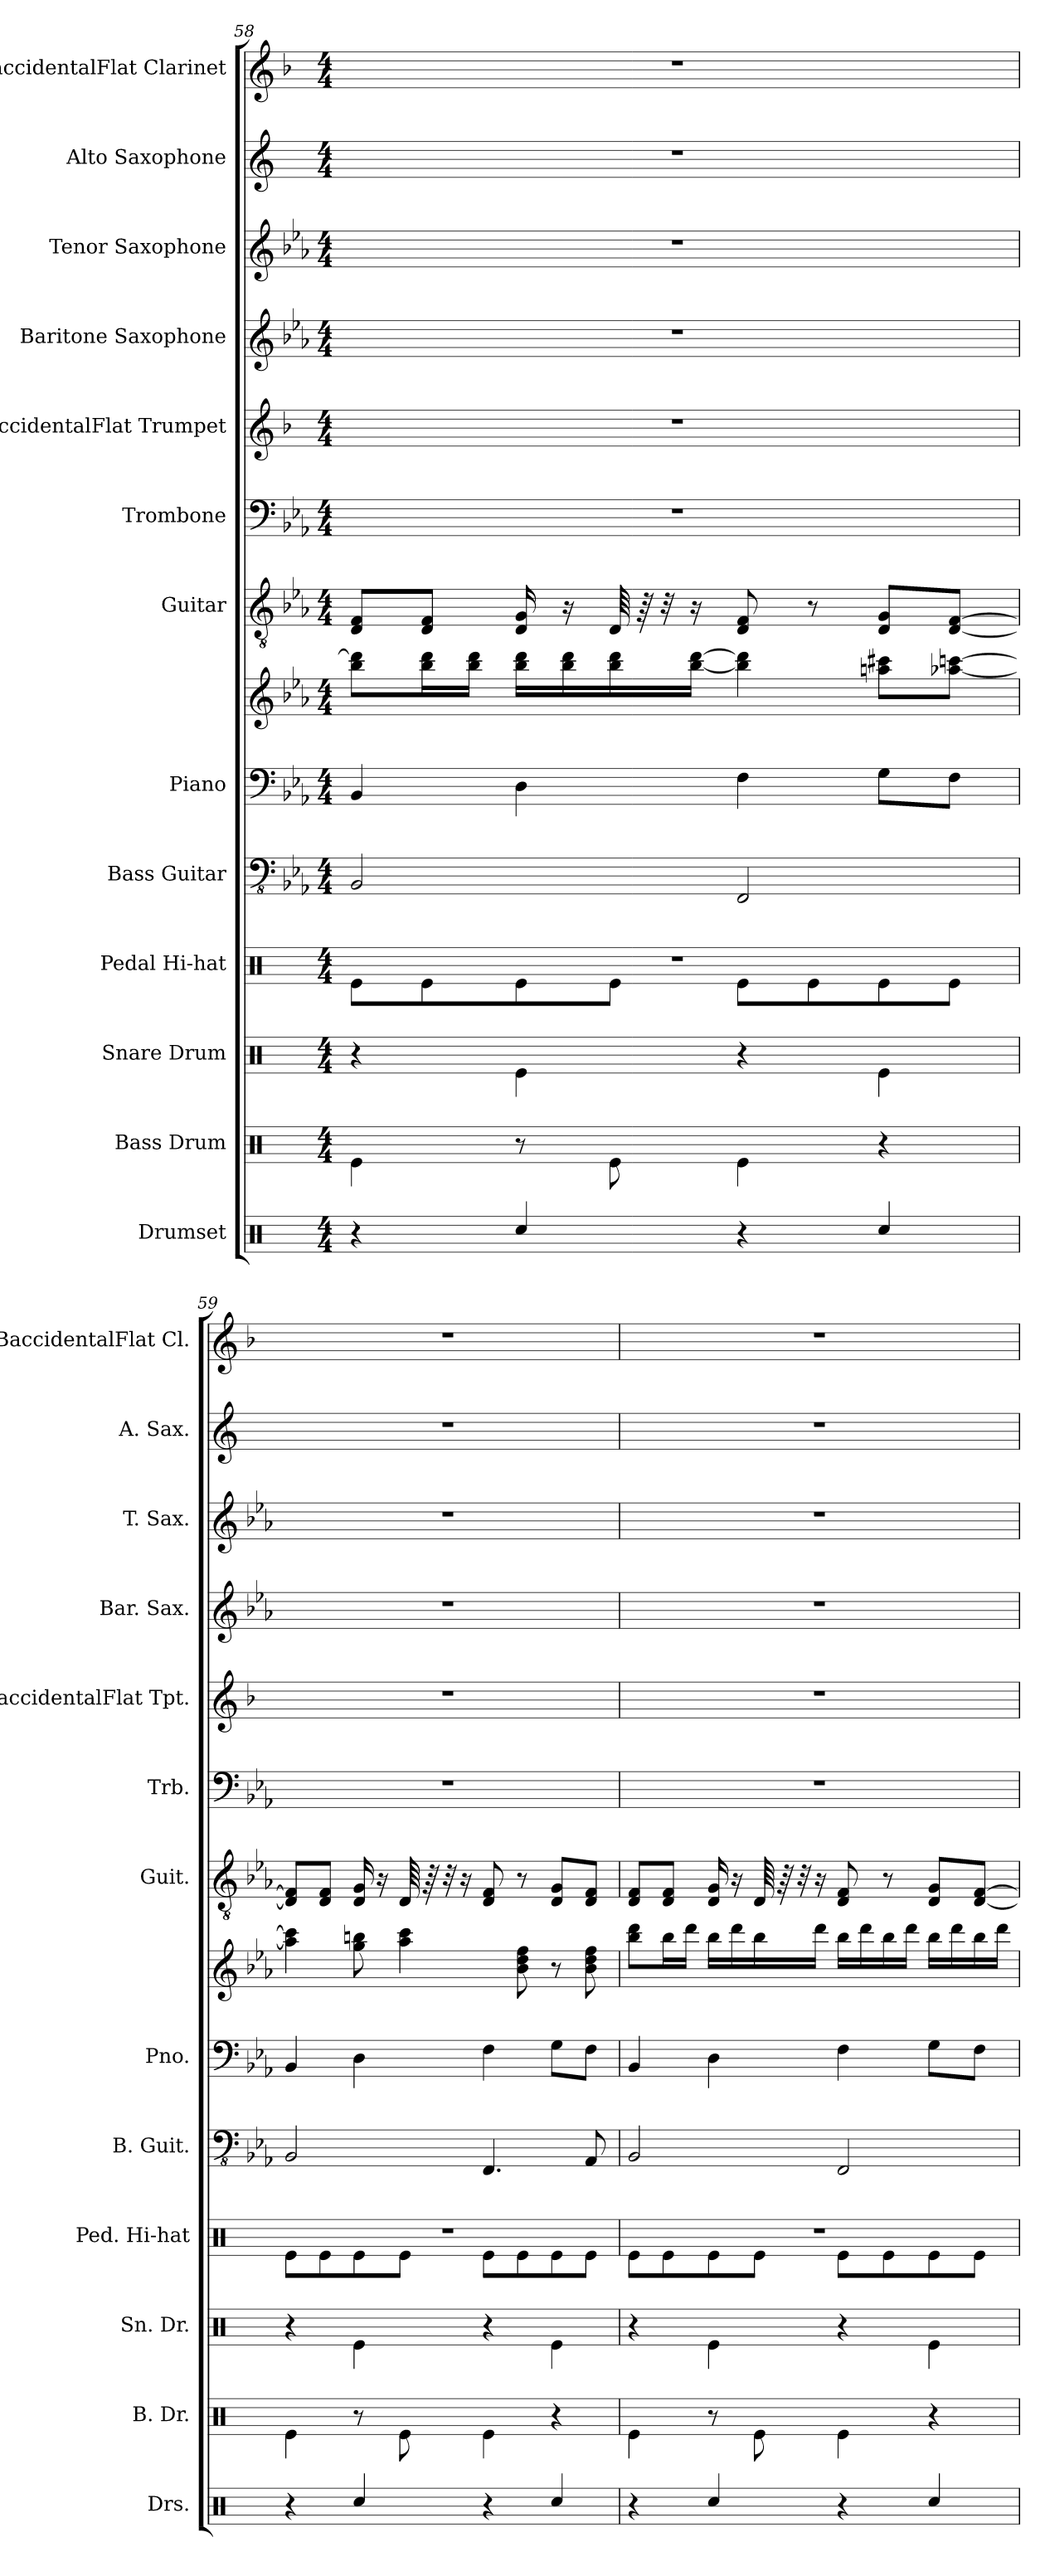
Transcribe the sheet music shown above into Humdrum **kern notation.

**kern	**kern	**kern	**kern	**kern	**kern	**kern	**kern	**kern	**kern	**kern	**kern	**kern	**kern
*part13	*part12	*part11	*part10	*part9	*part8	*part8	*part7	*part6	*part5	*part4	*part3	*part2	*part1
*staff14	*staff13	*staff12	*staff11	*staff10	*staff9	*staff8	*staff7	*staff6	*staff5	*staff4	*staff3	*staff2	*staff1
*I"Drumset	*I"Bass Drum	*I"Snare Drum	*I"Pedal Hi-hat	*I"Bass Guitar	*I"Piano	*	*I"Guitar	*I"Trombone	*I"BaccidentalFlat Trumpet	*I"Baritone Saxophone	*I"Tenor Saxophone	*I"Alto Saxophone	*I"BaccidentalFlat Clarinet
*I'Drs.	*I'B. Dr.	*I'Sn. Dr.	*I'Ped. Hi-hat	*I'B. Guit.	*I'Pno.	*	*I'Guit.	*I'Trb.	*I'BaccidentalFlat Tpt.	*I'Bar. Sax.	*I'T. Sax.	*I'A. Sax.	*I'BaccidentalFlat Cl.
*clefX	*clefX	*clefX	*clefX	*clefFv4	*clefF4	*clefG2	*clefGv2	*clefF4	*clefG2	*clefG2	*clefG2	*clefG2	*clefG2
*	*	*	*	*	*	*	*	*	*ITrd1c2	*ITrd12c21	*ITrd8c14	*ITrd5c9	*ITrd1c2
*k[]	*k[]	*k[]	*k[]	*k[b-e-a-]	*k[b-e-a-]	*k[b-e-a-]	*k[b-e-a-]	*k[b-e-a-]	*k[b-e-a-]	*k[b-e-a-]	*k[b-e-a-]	*k[b-e-a-]	*k[b-e-a-]
*M4/4	*M4/4	*M4/4	*M4/4	*M4/4	*M4/4	*M4/4	*M4/4	*M4/4	*M4/4	*M4/4	*M4/4	*M4/4	*M4/4
=58	=58	=58	=58	=58	=58	=58	=58	=58	=58	=58	=58	=58	=58
*	*	*	*^	*	*	*	*	*	*	*	*	*	*
4r	4Re\	4r	1r	8Re\L	2BBB-/	4BB-/	8bb-\ 8ddd\]L	8D/ 8F/L	1r	1r	1r	1r	1r	1r
.	.	.	.	8Re\	.	.	16bb-\ 16ddd\L	8D/ 8F/J	.	.	.	.	.	.
.	.	.	.	.	.	.	16bb-\ 16ddd\JJ	.	.	.	.	.	.	.
4Rcc/	8r	4Re\	.	8Re\	.	4D\	16bb-\ 16ddd\LL	16D/ 16G/	.	.	.	.	.	.
.	.	.	.	.	.	.	16bb-\ 16ddd\	16r	.	.	.	.	.	.
.	8Re\	.	.	8Re\J	.	.	16bb-\ 16ddd\	64D/	.	.	.	.	.	.
.	.	.	.	.	.	.	.	64r	.	.	.	.	.	.
.	.	.	.	.	.	.	.	32r	.	.	.	.	.	.
.	.	.	.	.	.	.	[16bb-\ [16ddd\JJ	16r	.	.	.	.	.	.
4r	4Re\	4r	.	8Re\L	2FFF/	4F\	4bb-\] 4ddd\]	8D/ 8F/	.	.	.	.	.	.
.	.	.	.	8Re\	.	.	.	8r	.	.	.	.	.	.
4Rcc/	4r	4Re\	.	8Re\	.	8G\L	8aan\ 8ccc#X\L	8D/ 8G/L	.	.	.	.	.	.
.	.	.	.	8Re\J	.	8F\J	[8aa-X\ [8cccn\J	[8D/ [8F/J	.	.	.	.	.	.
!!LO:PB:g=z
=59	=59	=59	=59	=59	=59	=59	=59	=59	=59	=59	=59	=59	=59	=59
4r	4Re\	4r	1r	8Re\L	2BBB-/	4BB-/	4aa-\] 4ccc\]	8D/] 8F/]L	1r	1r	1r	1r	1r	1r
.	.	.	.	8Re\	.	.	.	8D/ 8F/J	.	.	.	.	.	.
4Rcc/	8r	4Re\	.	8Re\	.	4D\	8gg\ 8bbn\	16D/ 16G/	.	.	.	.	.	.
.	.	.	.	.	.	.	.	16r	.	.	.	.	.	.
.	8Re\	.	.	8Re\J	.	.	4aa-\ 4ccc\	64D/	.	.	.	.	.	.
.	.	.	.	.	.	.	.	64r	.	.	.	.	.	.
.	.	.	.	.	.	.	.	32r	.	.	.	.	.	.
.	.	.	.	.	.	.	.	16r	.	.	.	.	.	.
4r	4Re\	4r	.	8Re\L	4.FFF/	4F\	.	8D/ 8F/	.	.	.	.	.	.
.	.	.	.	8Re\	.	.	8b-\ 8dd\ 8ff\	8r	.	.	.	.	.	.
4Rcc/	4r	4Re\	.	8Re\	.	8G\L	8r	8D/ 8G/L	.	.	.	.	.	.
.	.	.	.	8Re\J	8AAA-/	8F\J	8b-\ 8dd\ 8ff\	8D/ 8F/J	.	.	.	.	.	.
=60	=60	=60	=60	=60	=60	=60	=60	=60	=60	=60	=60	=60	=60	=60
4r	4Re\	4r	1r	8Re\L	2BBB-/	4BB-/	8bb-\ 8ddd\L	8D/ 8F/L	1r	1r	1r	1r	1r	1r
.	.	.	.	8Re\	.	.	16bb-\L	8D/ 8F/J	.	.	.	.	.	.
.	.	.	.	.	.	.	16ddd\JJ	.	.	.	.	.	.	.
4Rcc/	8r	4Re\	.	8Re\	.	4D\	16bb-\LL	16D/ 16G/	.	.	.	.	.	.
.	.	.	.	.	.	.	16ddd\	16r	.	.	.	.	.	.
.	8Re\	.	.	8Re\J	.	.	16bb-\	64D/	.	.	.	.	.	.
.	.	.	.	.	.	.	.	64r	.	.	.	.	.	.
.	.	.	.	.	.	.	.	32r	.	.	.	.	.	.
.	.	.	.	.	.	.	16ddd\JJ	16r	.	.	.	.	.	.
4r	4Re\	4r	.	8Re\L	2FFF/	4F\	16bb-\LL	8D/ 8F/	.	.	.	.	.	.
.	.	.	.	.	.	.	16ddd\	.	.	.	.	.	.	.
.	.	.	.	8Re\	.	.	16bb-\	8r	.	.	.	.	.	.
.	.	.	.	.	.	.	16ddd\JJ	.	.	.	.	.	.	.
4Rcc/	4r	4Re\	.	8Re\	.	8G\L	16bb-\LL	8D/ 8G/L	.	.	.	.	.	.
.	.	.	.	.	.	.	16ddd\	.	.	.	.	.	.	.
.	.	.	.	8Re\J	.	8F\J	16bb-\	[8D/ [8F/J	.	.	.	.	.	.
.	.	.	.	.	.	.	16ddd\JJ	.	.	.	.	.	.	.
*	*	*	*v	*v	*	*	*	*	*	*	*	*	*	*
=	=	=	=	=	=	=	=	=	=	=	=	=	=
*-	*-	*-	*-	*-	*-	*-	*-	*-	*-	*-	*-	*-	*-
